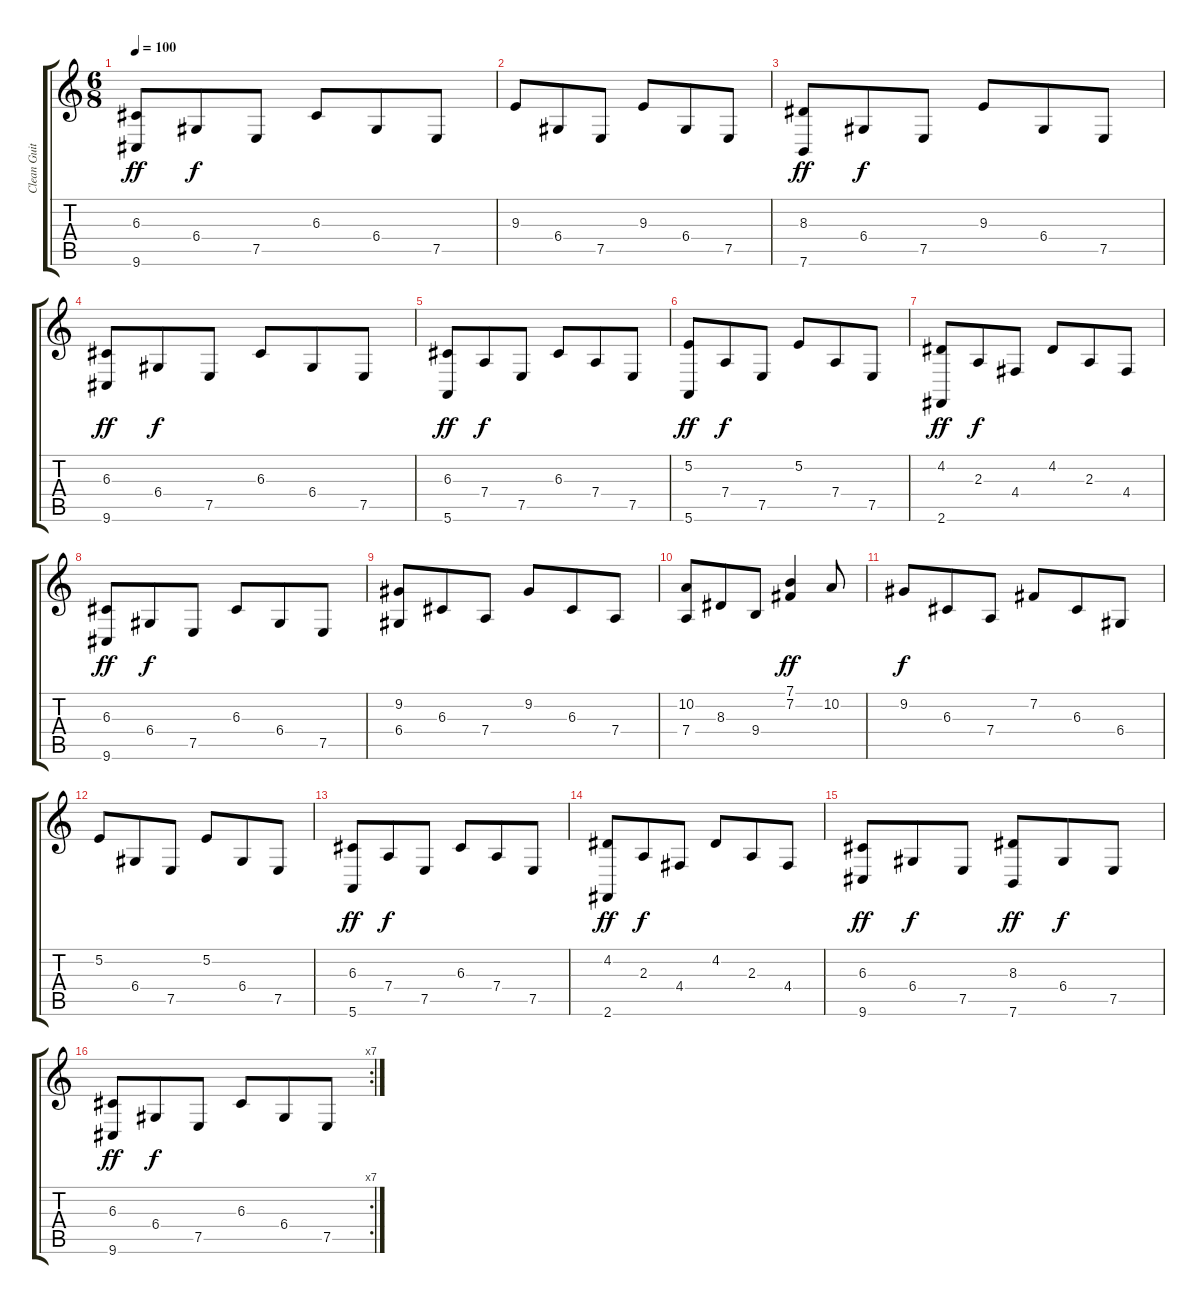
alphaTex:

\track ("Clean Guitar" "Clean Guit") {instrument synthstrings2}
\staff {score tabs}
\tuning (E4 B3 G3 D3 A2 E2) {hide}
\ts (6 8)
\tempo 100
\clef g2
\ks c
(6.3 9.6).8{dy ff instrument synthstrings2} 6.4.8{dy f} 7.5.8 6.3.8 6.4.8 7.5.8 |
9.3.8 6.4.8 7.5.8 9.3.8 6.4.8 7.5.8 |
(8.3 7.6).8{dy ff} 6.4.8{dy f} 7.5.8 9.3.8 6.4.8 7.5.8 |
(6.3 9.6).8{dy ff} 6.4.8{dy f} 7.5.8 6.3.8 6.4.8 7.5.8 |
(6.3 5.6).8{dy ff} 7.4.8{dy f} 7.5.8 6.3.8 7.4.8 7.5.8 |
(5.2 5.6).8{dy ff} 7.4.8{dy f} 7.5.8 5.2.8 7.4.8 7.5.8 |
(4.2 2.6).8{dy ff} 2.3.8{dy f} 4.4.8 4.2.8 2.3.8 4.4.8 |
(6.3 9.6).8{dy ff} 6.4.8{dy f} 7.5.8 6.3.8 6.4.8 7.5.8 |
(9.2 6.4).8 6.3.8 7.4.8 9.2.8 6.3.8 7.4.8 |
(10.2 7.4).8 8.3.8 9.4.8 (7.1 7.2).4{dy ff} 10.2.8 |
9.2.8{dy f} 6.3.8 7.4.8 7.2.8 6.3.8 6.4.8 |
5.2.8 6.4.8 7.5.8 5.2.8 6.4.8 7.5.8 |
(6.3 5.6).8{dy ff} 7.4.8{dy f} 7.5.8 6.3.8 7.4.8 7.5.8 |
(4.2 2.6).8{dy ff} 2.3.8{dy f} 4.4.8 4.2.8 2.3.8 4.4.8 |
(6.3 9.6).8{dy ff} 6.4.8{dy f} 7.5.8 (8.3 7.6).8{dy ff} 6.4.8{dy f} 7.5.8 |
\rc 7
(6.3 9.6).8{dy ff} 6.4.8{dy f} 7.5.8 6.3.8 6.4.8 7.5.8
